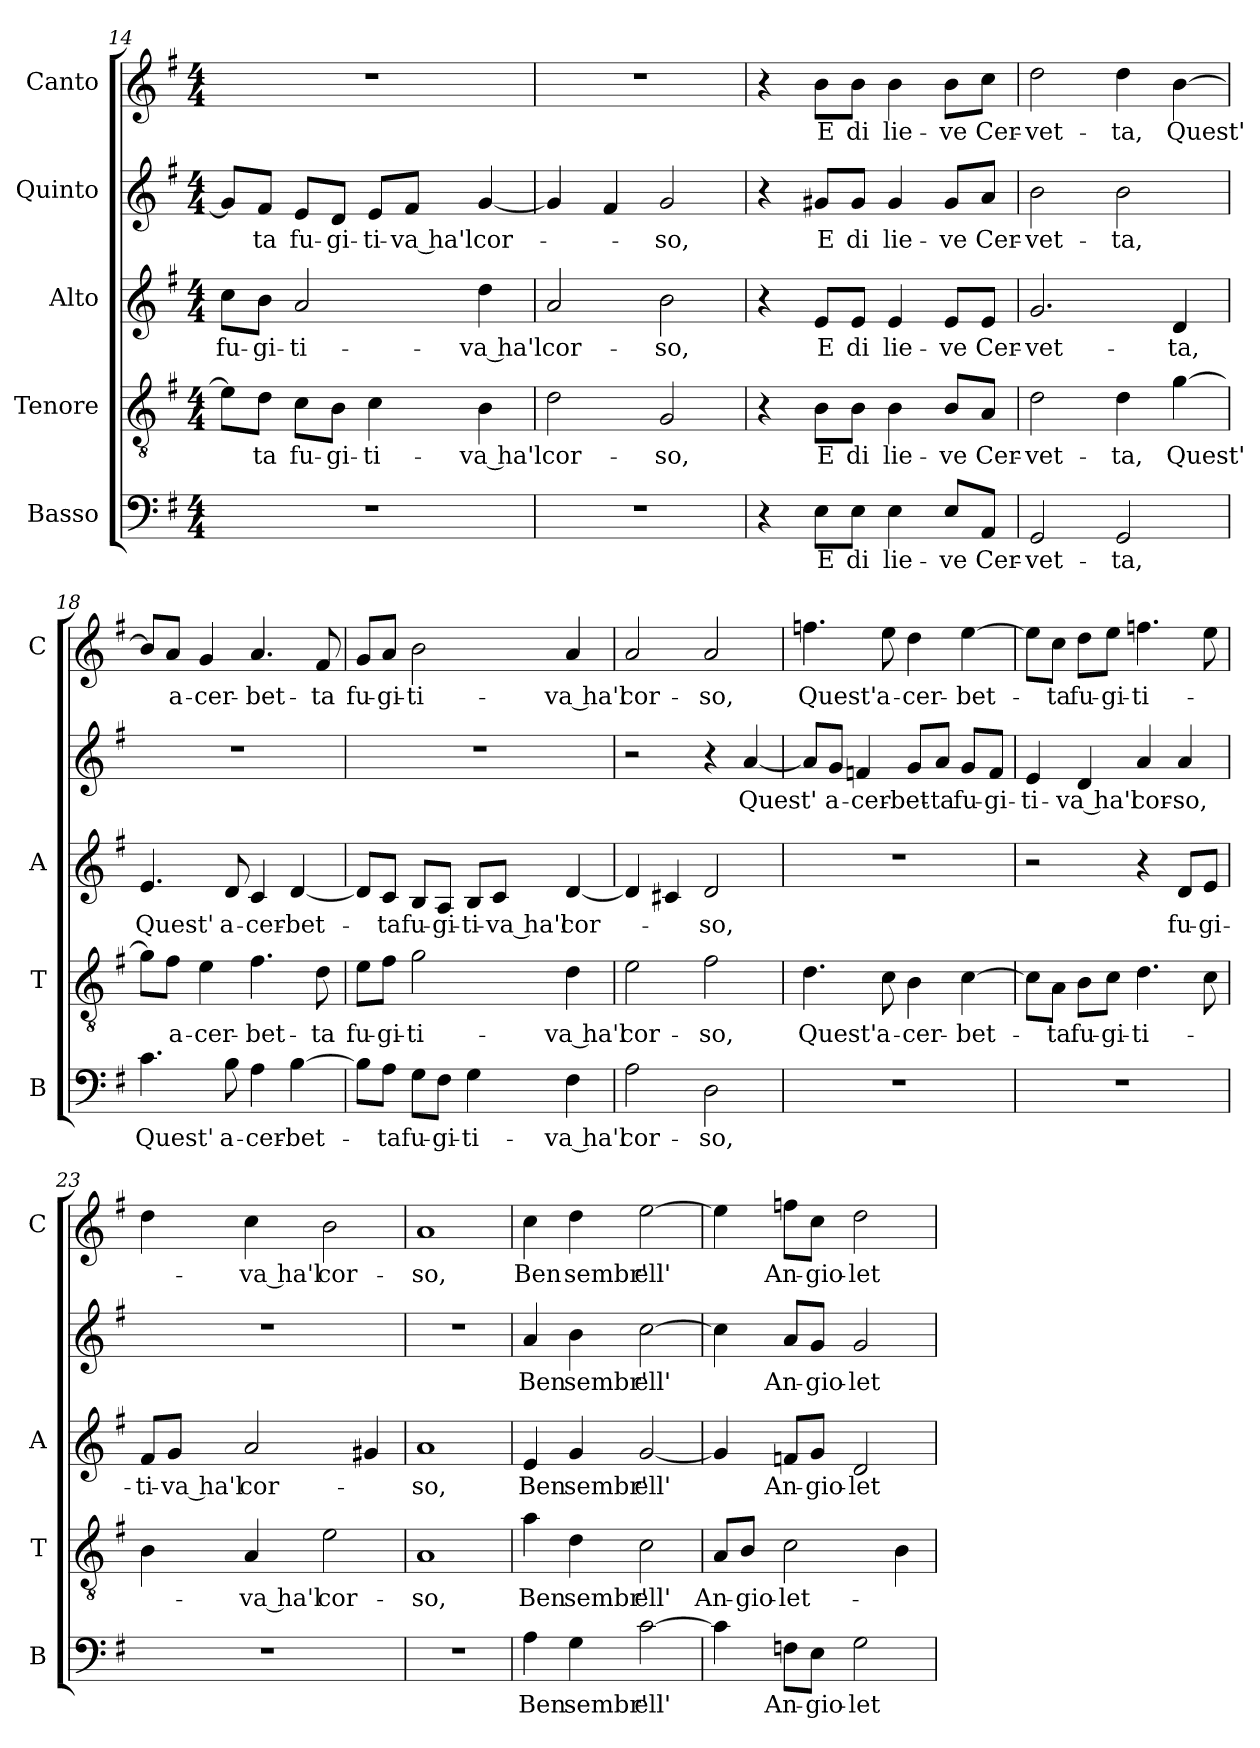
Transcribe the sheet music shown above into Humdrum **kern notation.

**kern	**text	**kern	**text	**kern	**text	**kern	**text	**kern	**text
*part5	*part5	*part4	*part4	*part3	*part3	*part2	*part2	*part1	*part1
*staff5	*staff5	*staff4	*staff4	*staff3	*staff3	*staff2	*staff2	*staff1	*staff1
*I"Basso	*	*I"Tenore	*	*I"Alto	*	*I"Quinto	*	*I"Canto	*
*I'B	*	*I'T	*	*I'A	*	*	*	*I'C	*
*clefF4	*	*clefGv2	*	*clefG2	*	*clefG2	*	*clefG2	*
*k[f#]	*	*k[f#]	*	*k[f#]	*	*k[f#]	*	*k[f#]	*
*G:	*	*G:	*	*G:	*	*G:	*	*G:	*
*M4/4	*	*M4/4	*	*M4/4	*	*M4/4	*	*M4/4	*
=14	=14	=14	=14	=14	=14	=14	=14	=14	=14
!	!	!	!	!	!LO:LY:b	!	!	!	!
1r	.	8e\L]	.	8cc\L	fu-	8g/L]	.	1r	.
!	!	!	!LO:LY:b	!	!LO:LY:b	!	!LO:LY:b	!	!
.	.	8d\J	-ta	8b\J	-gi-	8f#/J	-ta	.	.
!	!	!	!LO:LY:b	!	!LO:LY:b	!	!LO:LY:b	!	!
.	.	8c\L	fu-	2a/	-ti-	8e/L	fu-	.	.
!	!	!	!LO:LY:b	!	!	!	!LO:LY:b	!	!
.	.	8B\J	-gi-	.	.	8d/J	-gi-	.	.
!	!	!	!LO:LY:b	!	!	!	!LO:LY:b	!	!
.	.	4c\	-ti-	.	.	8e/L	-ti-	.	.
!	!	!	!	!	!	!	!LO:LY:b	!	!
.	.	.	.	.	.	8f#/J	-va ha'l	.	.
!	!	!	!LO:LY:b	!	!LO:LY:b	!	!LO:LY:b	!	!
.	.	4B\	-va ha'l	4dd\	-va ha'l	[4g/	cor-	.	.
=15	=15	=15	=15	=15	=15	=15	=15	=15	=15
!	!	!	!LO:LY:b	!	!LO:LY:b	!	!	!	!
1r	.	2d\	cor-	2a/	cor-	4g/]	.	1r	.
.	.	.	.	.	.	4f#/	.	.	.
!	!	!	!LO:LY:b	!	!LO:LY:b	!	!LO:LY:b	!	!
.	.	2G/	-so,	2b\	-so,	2g/	-so,	.	.
=16	=16	=16	=16	=16	=16	=16	=16	=16	=16
4r	.	4r	.	4r	.	4r	.	4r	.
!	!LO:LY:b	!	!LO:LY:b	!	!LO:LY:b	!	!LO:LY:b	!	!LO:LY:b
8E\L	E	8B\L	E	8e/L	E	8g#X/L	E	8b\L	E
!	!LO:LY:b	!	!LO:LY:b	!	!LO:LY:b	!	!LO:LY:b	!	!LO:LY:b
8E\J	di	8B\J	di	8e/J	di	8g#/J	di	8b\J	di
!	!LO:LY:b	!	!LO:LY:b	!	!LO:LY:b	!	!LO:LY:b	!	!LO:LY:b
4E\	lie-	4B\	lie-	4e/	lie-	4g#/	lie-	4b\	lie-
!	!LO:LY:b	!	!LO:LY:b	!	!LO:LY:b	!	!LO:LY:b	!	!LO:LY:b
8E/L	-ve	8B/L	-ve	8e/L	-ve	8g#/L	-ve	8b\L	-ve
!	!LO:LY:b	!	!LO:LY:b	!	!LO:LY:b	!	!LO:LY:b	!	!LO:LY:b
8AA/J	Cer-	8A/J	Cer-	8e/J	Cer-	8a/J	Cer-	8cc\J	Cer-
=17	=17	=17	=17	=17	=17	=17	=17	=17	=17
!	!LO:LY:b	!	!LO:LY:b	!	!LO:LY:b	!	!LO:LY:b	!	!LO:LY:b
2GG/	-vet-	2d\	-vet-	2.g/	-vet-	2b\	-vet-	2dd\	-vet-
!	!LO:LY:b	!	!LO:LY:b	!	!	!	!LO:LY:b	!	!LO:LY:b
2GG/	-ta,	4d\	-ta,	.	.	2b\	-ta,	4dd\	-ta,
!	!	!	!LO:LY:b	!	!LO:LY:b	!	!	!	!LO:LY:b
.	.	[4g\	Quest'	4d/	-ta,	.	.	[4b\	Quest'
!!LO:LB:g=z
=18	=18	=18	=18	=18	=18	=18	=18	=18	=18
!	!LO:LY:b	!	!	!	!LO:LY:b	!	!	!	!
4.c\	Quest'	8g\L]	.	4.e/	Quest'	1r	.	8b/L]	.
!	!	!	!LO:LY:b	!	!	!	!	!	!LO:LY:b
.	.	8f#\J	a-	.	.	.	.	8a/J	a-
!	!	!	!LO:LY:b	!	!	!	!	!	!LO:LY:b
.	.	4e\	-cer-	.	.	.	.	4g/	-cer-
!	!LO:LY:b	!	!	!	!LO:LY:b	!	!	!	!
8B\	a-	.	.	8d/	a-	.	.	.	.
!	!LO:LY:b	!	!LO:LY:b	!	!LO:LY:b	!	!	!	!LO:LY:b
4A\	-cer-	4.f#\	-bet-	4c/	-cer-	.	.	4.a/	-bet-
!	!LO:LY:b	!	!	!	!LO:LY:b	!	!	!	!
[4B\	-bet-	.	.	[4d/	-bet-	.	.	.	.
!	!	!	!LO:LY:b	!	!	!	!	!	!LO:LY:b
.	.	8d\	-ta	.	.	.	.	8f#/	-ta
=19	=19	=19	=19	=19	=19	=19	=19	=19	=19
!	!	!	!LO:LY:b	!	!	!	!	!	!LO:LY:b
8B\L]	.	8e\L	fu-	8d/L]	.	1r	.	8g/L	fu-
!	!LO:LY:b	!	!LO:LY:b	!	!LO:LY:b	!	!	!	!LO:LY:b
8A\J	-ta	8f#\J	-gi-	8c/J	-ta	.	.	8a/J	-gi-
!	!LO:LY:b	!	!LO:LY:b	!	!LO:LY:b	!	!	!	!LO:LY:b
8G\L	fu-	2g\	-ti-	8B/L	fu-	.	.	2b\	-ti-
!	!LO:LY:b	!	!	!	!LO:LY:b	!	!	!	!
8F#\J	-gi-	.	.	8A/J	-gi-	.	.	.	.
!	!LO:LY:b	!	!	!	!LO:LY:b	!	!	!	!
4G\	-ti-	.	.	8B/L	-ti-	.	.	.	.
!	!	!	!	!	!LO:LY:b	!	!	!	!
.	.	.	.	8c/J	-va ha'l	.	.	.	.
!	!LO:LY:b	!	!LO:LY:b	!	!LO:LY:b	!	!	!	!LO:LY:b
4F#\	-va ha'l	4d\	-va ha'l	[4d/	cor-	.	.	4a/	-va ha'l
=20	=20	=20	=20	=20	=20	=20	=20	=20	=20
!	!LO:LY:b	!	!LO:LY:b	!	!	!	!	!	!LO:LY:b
2A\	cor-	2e\	cor-	4d/]	.	2r	.	2a/	cor-
.	.	.	.	4c#X/	.	.	.	.	.
!	!LO:LY:b	!	!LO:LY:b	!	!LO:LY:b	!	!	!	!LO:LY:b
2D\	-so,	2f#\	-so,	2d/	-so,	4r	.	2a/	-so,
!	!	!	!	!	!	!	!LO:LY:b	!	!
.	.	.	.	.	.	[4a/	Quest'	.	.
=21	=21	=21	=21	=21	=21	=21	=21	=21	=21
!	!	!	!LO:LY:b	!	!	!	!	!	!LO:LY:b
1r	.	4.d\	Quest'	1r	.	8a/L]	.	4.ffn\	Quest'
!	!	!	!	!	!	!	!LO:LY:b	!	!
.	.	.	.	.	.	8g/J	a-	.	.
!	!	!	!	!	!	!	!LO:LY:b	!	!
.	.	.	.	.	.	4fn/	-cer-	.	.
!	!	!	!LO:LY:b	!	!	!	!	!	!LO:LY:b
.	.	8c\	a-	.	.	.	.	8ee\	a-
!	!	!	!LO:LY:b	!	!	!	!LO:LY:b	!	!LO:LY:b
.	.	4B\	-cer-	.	.	8g/L	-bet-	4dd\	-cer-
!	!	!	!	!	!	!	!LO:LY:b	!	!
.	.	.	.	.	.	8a/J	-ta	.	.
!	!	!	!LO:LY:b	!	!	!	!LO:LY:b	!	!LO:LY:b
.	.	[4c\	-bet-	.	.	8g/L	fu-	[4ee\	-bet-
!	!	!	!	!	!	!	!LO:LY:b	!	!
.	.	.	.	.	.	8f/J	-gi-	.	.
=22	=22	=22	=22	=22	=22	=22	=22	=22	=22
!	!	!	!	!	!	!	!LO:LY:b	!	!
1r	.	8c\L]	.	2r	.	4e/	-ti-	8ee\L]	.
!	!	!	!LO:LY:b	!	!	!	!	!	!LO:LY:b
.	.	8A\J	-ta	.	.	.	.	8cc\J	-ta
!	!	!	!LO:LY:b	!	!	!	!LO:LY:b	!	!LO:LY:b
.	.	8B\L	fu-	.	.	4d/	-va ha'l	8dd\L	fu-
!	!	!	!LO:LY:b	!	!	!	!	!	!LO:LY:b
.	.	8c\J	-gi-	.	.	.	.	8ee\J	-gi-
!	!	!	!LO:LY:b	!	!	!	!LO:LY:b	!	!LO:LY:b
.	.	4.d\	-ti-	4r	.	4a/	cor-	4.ffn\	-ti-
!	!	!	!	!	!LO:LY:b	!	!LO:LY:b	!	!
.	.	.	.	8d/L	fu-	4a/	-so,	.	.
!	!	!	!	!	!LO:LY:b	!	!	!	!
.	.	8c\	.	8e/J	-gi-	.	.	8ee\	.
!!LO:LB:g=z
=23	=23	=23	=23	=23	=23	=23	=23	=23	=23
!	!	!	!	!	!LO:LY:b	!	!	!	!
1r	.	4B\	.	8f#/L	-ti-	1r	.	4dd\	.
!	!	!	!	!	!LO:LY:b	!	!	!	!
.	.	.	.	8g/J	-va ha'l	.	.	.	.
!	!	!	!LO:LY:b	!	!LO:LY:b	!	!	!	!LO:LY:b
.	.	4A/	-va ha'l	2a/	cor-	.	.	4cc\	-va ha'l
!	!	!	!LO:LY:b	!	!	!	!	!	!LO:LY:b
.	.	2e\	cor-	.	.	.	.	2b\	cor-
.	.	.	.	4g#X/	.	.	.	.	.
=24	=24	=24	=24	=24	=24	=24	=24	=24	=24
!	!	!	!LO:LY:b	!	!LO:LY:b	!	!	!	!LO:LY:b
1r	.	1A	-so,	1a	-so,	1r	.	1a	-so,
=25	=25	=25	=25	=25	=25	=25	=25	=25	=25
!	!LO:LY:b	!	!LO:LY:b	!	!LO:LY:b	!	!LO:LY:b	!	!LO:LY:b
4A\	Ben	4a\	Ben	4e/	Ben	4a/	Ben	4cc\	Ben
!	!LO:LY:b	!	!LO:LY:b	!	!LO:LY:b	!	!LO:LY:b	!	!LO:LY:b
4G\	sembr'	4d\	sembr'	4g/	sembr'	4b\	sembr'	4dd\	sembr'
!	!LO:LY:b	!	!LO:LY:b	!	!LO:LY:b	!	!LO:LY:b	!	!LO:LY:b
[2c\	ell'	2c\	ell'	[2g/	ell'	[2cc\	ell'	[2ee\	ell'
=26	=26	=26	=26	=26	=26	=26	=26	=26	=26
!	!	!	!LO:LY:b	!	!	!	!	!	!
4c\]	.	8A/L	An-	4g/]	.	4cc\]	.	4ee\]	.
!	!	!	!LO:LY:b	!	!	!	!	!	!
.	.	8B/J	-gio-	.	.	.	.	.	.
!	!LO:LY:b	!	!LO:LY:b	!	!LO:LY:b	!	!LO:LY:b	!	!LO:LY:b
8Fn\L	An-	2c\	-let-	8fn/L	An-	8a/L	An-	8ffn\L	An-
!	!LO:LY:b	!	!	!	!LO:LY:b	!	!LO:LY:b	!	!LO:LY:b
8E\J	-gio-	.	.	8g/J	-gio-	8g/J	-gio-	8cc\J	-gio-
!	!LO:LY:b	!	!	!	!LO:LY:b	!	!LO:LY:b	!	!LO:LY:b
2G\	-let-	.	.	2d/	-let-	2g/	-let-	2dd\	-let-
.	.	4B\	.	.	.	.	.	.	.
=	=	=	=	=	=	=	=	=	=
*-	*-	*-	*-	*-	*-	*-	*-	*-	*-
